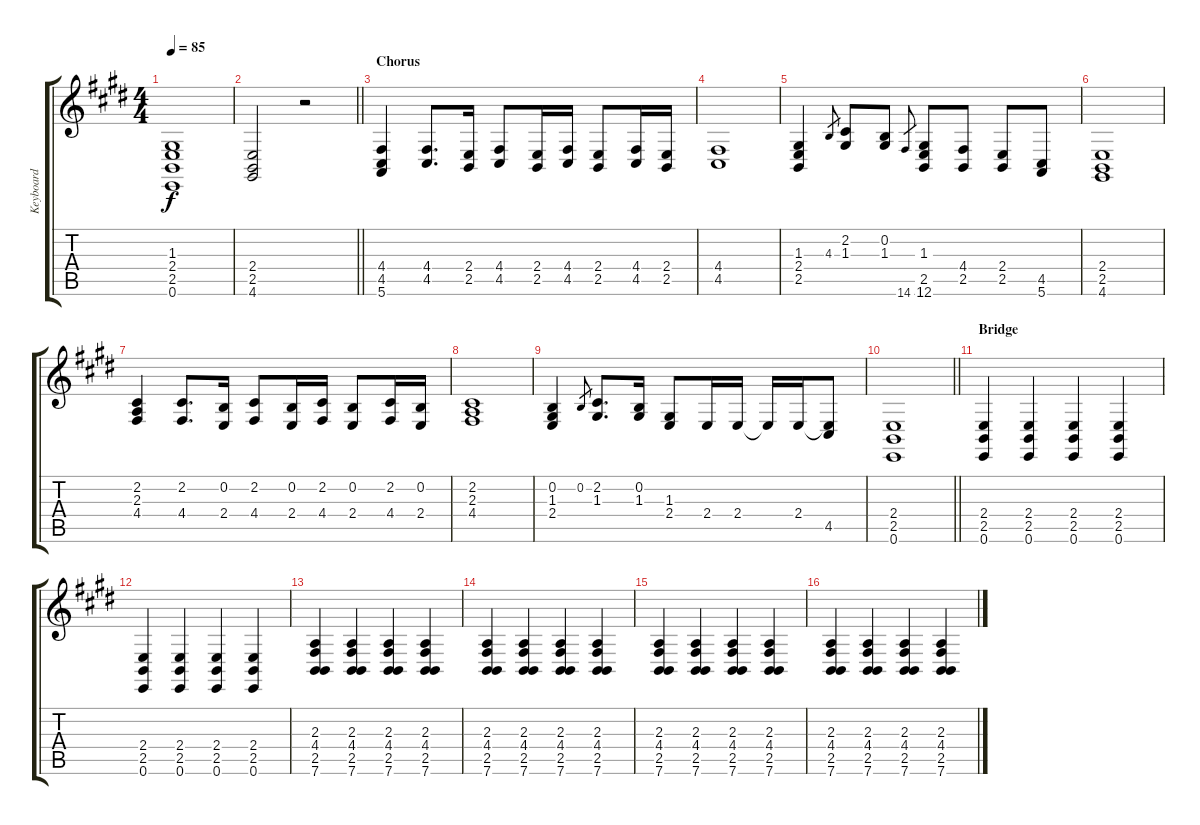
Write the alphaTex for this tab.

\track ("Keyboard" "Keyboard") {instrument electricpiano2}
\staff {score tabs}
\tuning (E4 B3 G3 D3 A2 E2) {hide}
\ts (4 4)
\tempo 85
\clef g2
\ks e
(1.3 2.4 2.5 0.6).1{dy f} |
\barLineRight lightlight
(2.4 2.5 4.6).2 r.2 |
\section ("" "Chorus")
(4.4 4.5 5.6).4 (4.4 4.5).8{d} (2.4 2.5).16 (4.4 4.5).8 (2.4 2.5).16 (4.4 4.5).16 (2.4 2.5).8 (4.4 4.5).16 (2.4 2.5).16 |
(4.4 4.5).1 |
(1.3 2.4 2.5).4 4.3.8{gr} (2.2 1.3).8 (0.2 1.3).8 14.6.8{gr} (1.3 2.5 12.6).8 (4.4 2.5).8 (2.4 2.5).8 (4.5 5.6).8 |
(2.4 2.5 4.6).1 |
(2.2 2.3 4.4).4 (2.2 4.4).8{d} (0.2 2.4).16 (2.2 4.4).8 (0.2 2.4).16 (2.2 4.4).16 (0.2 2.4).8 (2.2 4.4).16 (0.2 2.4).16 |
(2.2 2.3 4.4).1 |
(0.2 1.3 2.4).4 0.2.8{gr} (2.2 1.3).8{d} (0.2 1.3).16 (1.3 2.4).8 2.4.16 2.4.16 2.4{t}.16 2.4.16 (2.4{t} 4.5).8 |
\barLineRight lightlight
(2.4 2.5 0.6).1 |
\section ("" "Bridge")
(2.4 2.5 0.6).4 (2.4 2.5 0.6).4 (2.4 2.5 0.6).4 (2.4 2.5 0.6).4 |
(2.4 2.5 0.6).4 (2.4 2.5 0.6).4 (2.4 2.5 0.6).4 (2.4 2.5 0.6).4 |
(2.3 4.4 2.5 7.6).4 (2.3 4.4 2.5 7.6).4 (2.3 4.4 2.5 7.6).4 (2.3 4.4 2.5 7.6).4 |
(2.3 4.4 2.5 7.6).4 (2.3 4.4 2.5 7.6).4 (2.3 4.4 2.5 7.6).4 (2.3 4.4 2.5 7.6).4 |
(2.3 4.4 2.5 7.6).4 (2.3 4.4 2.5 7.6).4 (2.3 4.4 2.5 7.6).4 (2.3 4.4 2.5 7.6).4 |
(2.3 4.4 2.5 7.6).4 (2.3 4.4 2.5 7.6).4 (2.3 4.4 2.5 7.6).4 (2.3 4.4 2.5 7.6).4
